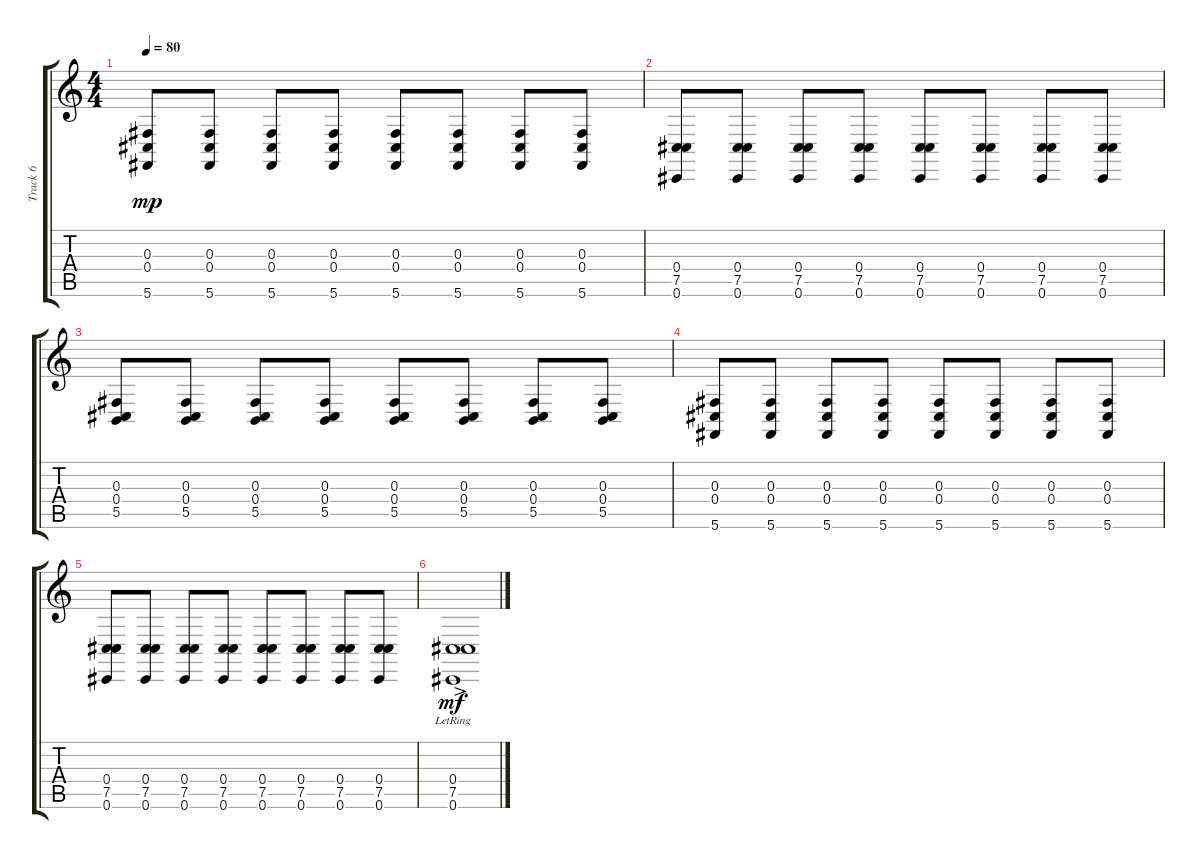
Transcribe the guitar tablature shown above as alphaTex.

\track ("Track 6" "Track 6") {instrument acousticgrandpiano}
\staff {score tabs}
\tuning (Db4 Bb3 Gb3 Db3 Gb2 Db2) {hide}
\ts (4 4)
\tempo 80
\clef g2
\ks c
(0.3 0.4 5.6).8{dy mp} (0.3 0.4 5.6).8 (0.3 0.4 5.6).8 (0.3 0.4 5.6).8 (0.3 0.4 5.6).8 (0.3 0.4 5.6).8 (0.3 0.4 5.6).8 (0.3 0.4 5.6).8 |
(0.4 7.5 0.6).8 (0.4 7.5 0.6).8 (0.4 7.5 0.6).8 (0.4 7.5 0.6).8 (0.4 7.5 0.6).8 (0.4 7.5 0.6).8 (0.4 7.5 0.6).8 (0.4 7.5 0.6).8 |
(0.3 0.4 5.5).8 (0.3 0.4 5.5).8 (0.3 0.4 5.5).8 (0.3 0.4 5.5).8 (0.3 0.4 5.5).8 (0.3 0.4 5.5).8 (0.3 0.4 5.5).8 (0.3 0.4 5.5).8 |
(0.3 0.4 5.6).8 (0.3 0.4 5.6).8 (0.3 0.4 5.6).8 (0.3 0.4 5.6).8 (0.3 0.4 5.6).8 (0.3 0.4 5.6).8 (0.3 0.4 5.6).8 (0.3 0.4 5.6).8 |
(0.4 7.5 0.6).8 (0.4 7.5 0.6).8 (0.4 7.5 0.6).8 (0.4 7.5 0.6).8 (0.4 7.5 0.6).8 (0.4 7.5 0.6).8 (0.4 7.5 0.6).8 (0.4 7.5 0.6).8 |
(0.4{ac lr} 7.5{ac lr} 0.6{ac lr}).1{dy mf}
